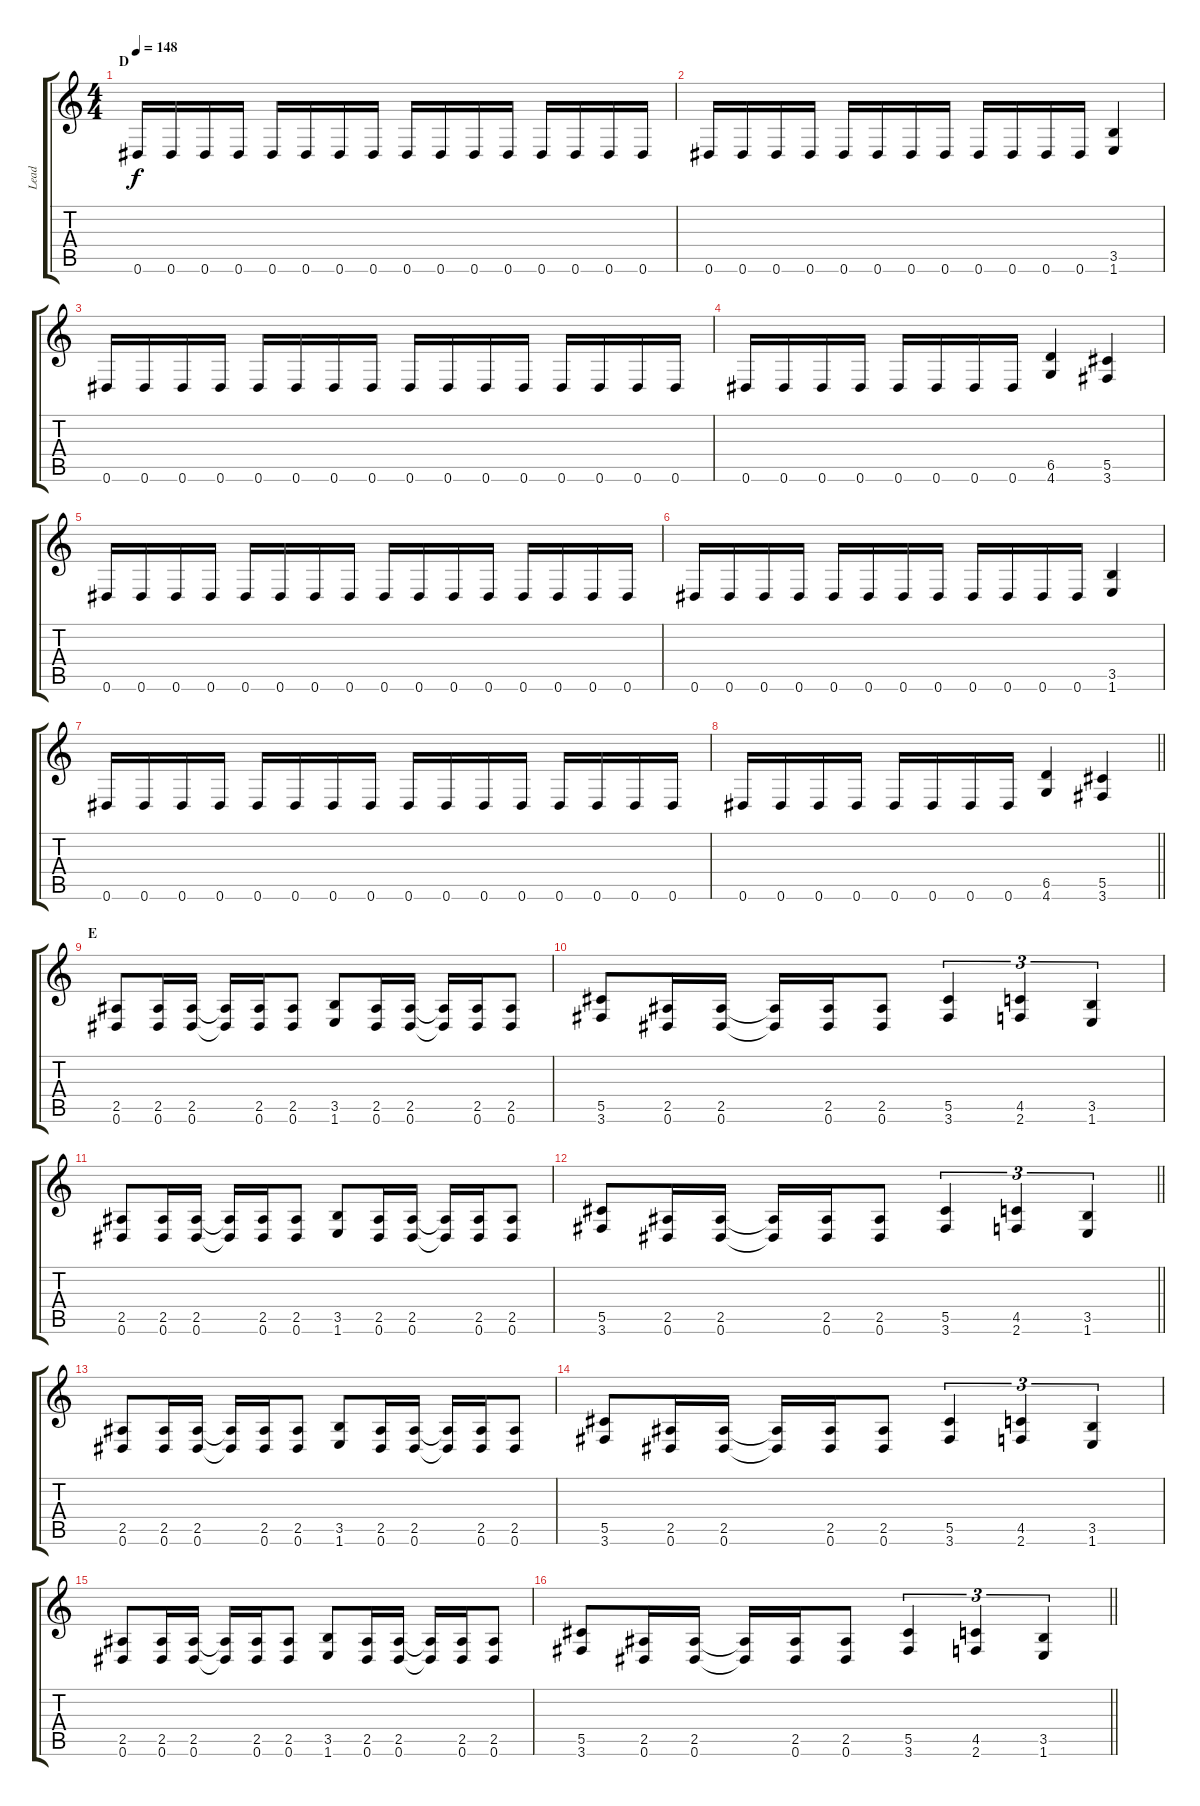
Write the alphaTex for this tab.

\track ("Lead" "Lead") {instrument overdrivenguitar}
\staff {score tabs}
\tuning (Eb4 Bb3 Gb3 Db3 Ab2 Eb2) {hide}
\ts (4 4)
\section ("" "D")
\tempo 148
\clef g2
\ks c
0.6.16{dy f} 0.6.16 0.6.16 0.6.16 0.6.16 0.6.16 0.6.16 0.6.16 0.6.16 0.6.16 0.6.16 0.6.16 0.6.16 0.6.16 0.6.16 0.6.16 |
0.6.16 0.6.16 0.6.16 0.6.16 0.6.16 0.6.16 0.6.16 0.6.16 0.6.16 0.6.16 0.6.16 0.6.16 (3.5 1.6).4 |
0.6.16 0.6.16 0.6.16 0.6.16 0.6.16 0.6.16 0.6.16 0.6.16 0.6.16 0.6.16 0.6.16 0.6.16 0.6.16 0.6.16 0.6.16 0.6.16 |
0.6.16 0.6.16 0.6.16 0.6.16 0.6.16 0.6.16 0.6.16 0.6.16 (6.5 4.6).4 (5.5 3.6).4 |
0.6.16 0.6.16 0.6.16 0.6.16 0.6.16 0.6.16 0.6.16 0.6.16 0.6.16 0.6.16 0.6.16 0.6.16 0.6.16 0.6.16 0.6.16 0.6.16 |
0.6.16 0.6.16 0.6.16 0.6.16 0.6.16 0.6.16 0.6.16 0.6.16 0.6.16 0.6.16 0.6.16 0.6.16 (3.5 1.6).4 |
0.6.16 0.6.16 0.6.16 0.6.16 0.6.16 0.6.16 0.6.16 0.6.16 0.6.16 0.6.16 0.6.16 0.6.16 0.6.16 0.6.16 0.6.16 0.6.16 |
\barLineRight lightlight
0.6.16 0.6.16 0.6.16 0.6.16 0.6.16 0.6.16 0.6.16 0.6.16 (6.5 4.6).4 (5.5 3.6).4 |
\section ("" "E")
(2.5 0.6).8 (2.5 0.6).16 (2.5 0.6).16 (2.5{t} 0.6{t}).16 (2.5 0.6).16 (2.5 0.6).8 (3.5 1.6).8 (2.5 0.6).16 (2.5 0.6).16 (2.5{t} 0.6{t}).16 (2.5 0.6).16 (2.5 0.6).8 |
(5.5 3.6).8 (2.5 0.6).16 (2.5 0.6).16 (2.5{t} 0.6{t}).16 (2.5 0.6).16 (2.5 0.6).8 (5.5 3.6).4{tu (3 2)} (4.5 2.6).4{tu (3 2)} (3.5 1.6).4{tu (3 2)} |
(2.5 0.6).8 (2.5 0.6).16 (2.5 0.6).16 (2.5{t} 0.6{t}).16 (2.5 0.6).16 (2.5 0.6).8 (3.5 1.6).8 (2.5 0.6).16 (2.5 0.6).16 (2.5{t} 0.6{t}).16 (2.5 0.6).16 (2.5 0.6).8 |
\barLineRight lightlight
(5.5 3.6).8 (2.5 0.6).16 (2.5 0.6).16 (2.5{t} 0.6{t}).16 (2.5 0.6).16 (2.5 0.6).8 (5.5 3.6).4{tu (3 2)} (4.5 2.6).4{tu (3 2)} (3.5 1.6).4{tu (3 2)} |
(2.5 0.6).8 (2.5 0.6).16 (2.5 0.6).16 (2.5{t} 0.6{t}).16 (2.5 0.6).16 (2.5 0.6).8 (3.5 1.6).8 (2.5 0.6).16 (2.5 0.6).16 (2.5{t} 0.6{t}).16 (2.5 0.6).16 (2.5 0.6).8 |
(5.5 3.6).8 (2.5 0.6).16 (2.5 0.6).16 (2.5{t} 0.6{t}).16 (2.5 0.6).16 (2.5 0.6).8 (5.5 3.6).4{tu (3 2)} (4.5 2.6).4{tu (3 2)} (3.5 1.6).4{tu (3 2)} |
(2.5 0.6).8 (2.5 0.6).16 (2.5 0.6).16 (2.5{t} 0.6{t}).16 (2.5 0.6).16 (2.5 0.6).8 (3.5 1.6).8 (2.5 0.6).16 (2.5 0.6).16 (2.5{t} 0.6{t}).16 (2.5 0.6).16 (2.5 0.6).8 |
\barLineRight lightlight
(5.5 3.6).8 (2.5 0.6).16 (2.5 0.6).16 (2.5{t} 0.6{t}).16 (2.5 0.6).16 (2.5 0.6).8 (5.5 3.6).4{tu (3 2)} (4.5 2.6).4{tu (3 2)} (3.5 1.6).4{tu (3 2)}
